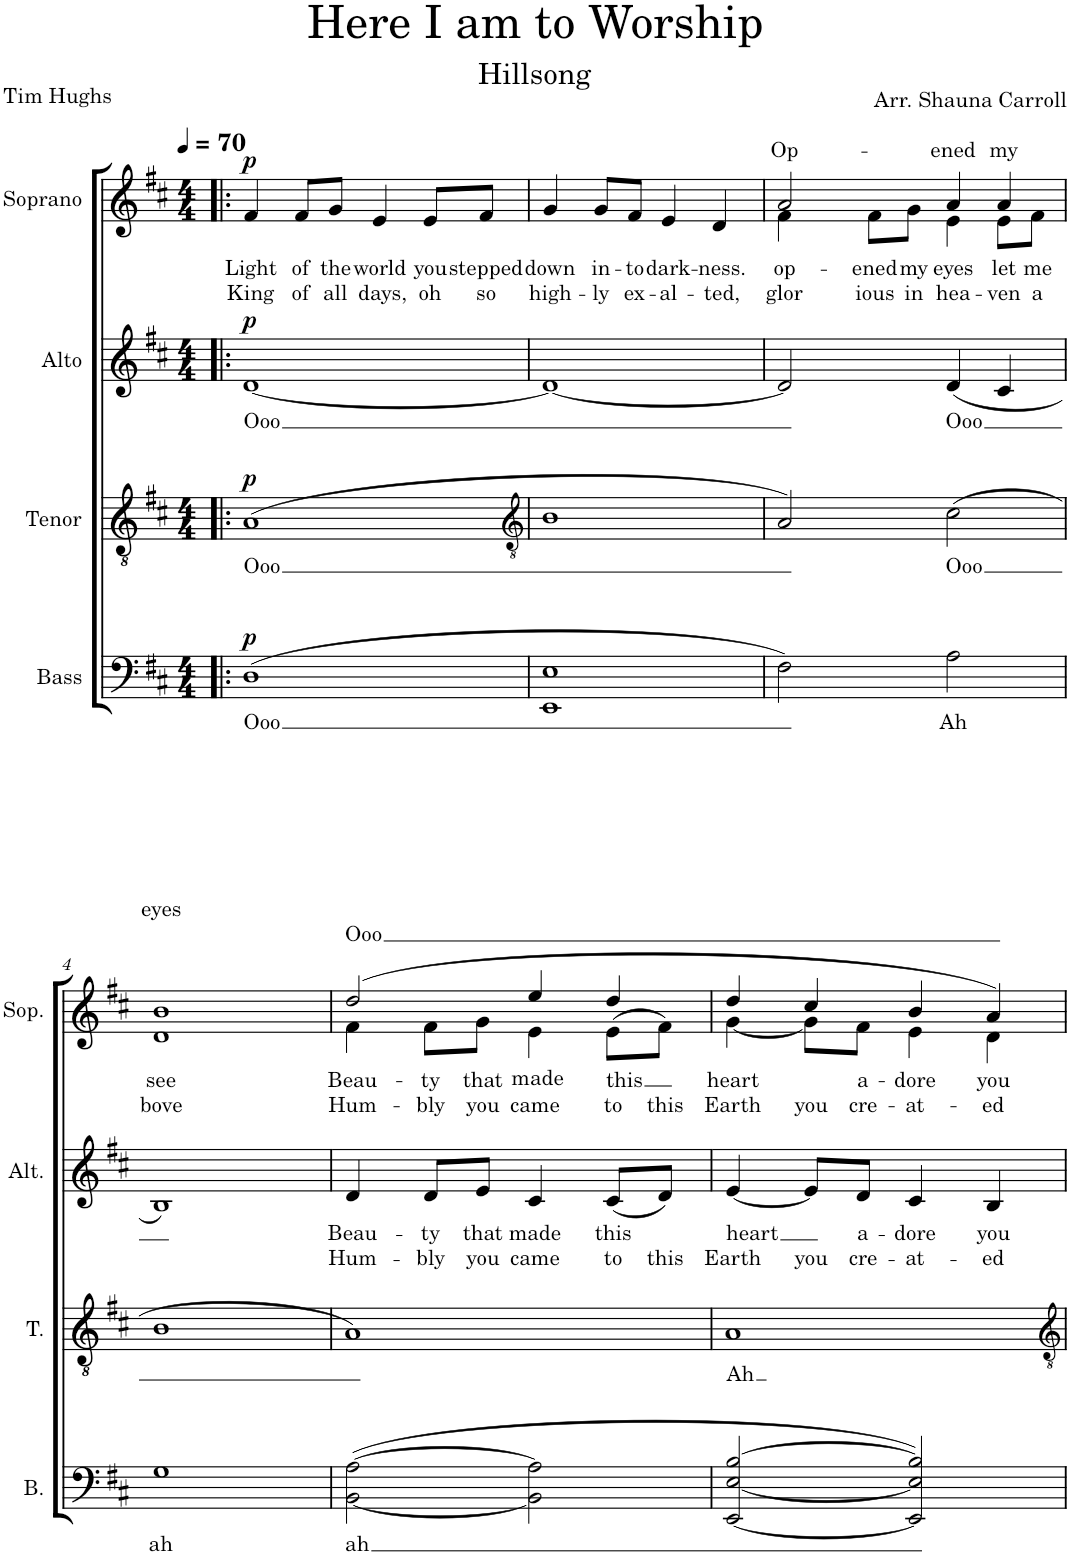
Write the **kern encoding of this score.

**kern	**text	**dynam	**kern	**text	**dynam	**kern	**text	**text	**dynam	**kern	**text	**text	**dynam
*part4	*part4	*part4	*part3	*part3	*part3	*part2	*part2	*part2	*part2	*part1	*part1	*part1	*part1
*staff4	*staff4	*staff4	*staff3	*staff3	*staff3	*staff2	*staff2	*staff2	*staff2	*staff1	*staff1	*staff1	*staff1
*I"Bass	*	*	*I"Tenor	*	*	*I"Alto	*	*	*	*I"Soprano	*	*	*
*I'B.	*	*	*I'T.	*	*	*I'Alt.	*	*	*	*I'Sop.	*	*	*
*clefF4	*	*	*clefGv2	*	*	*clefG2	*	*	*	*clefG2	*	*	*
*k[f#c#]	*	*	*k[f#c#]	*	*	*k[f#c#]	*	*	*	*k[f#c#]	*	*	*
*M4/4	*	*	*M4/4	*	*	*M4/4	*	*	*	*M4/4	*	*	*
*MM70	*	*	*MM70	*	*	*MM70	*	*	*	*MM70	*	*	*
=1!|:	=1!|:	=1!|:	=1!|:	=1!|:	=1!|:	=1!|:	=1!|:	=1!|:	=1!|:	=1!|:	=1!|:	=1!|:	=1!|:
!	!LO:LY:b	!LO:DY:a	!	!LO:LY:b	!LO:DY:a	!	!LO:LY:b	!	!LO:DY:a	!	!LO:LY:b	!LO:LY:b	!LO:DY:a
(1D	Ooo	p	(1A	Ooo	p	[1d	Ooo	.	p	4f#/	Light	King	p
!	!	!	!	!	!	!	!	!	!	!	!LO:LY:b	!LO:LY:b	!
.	.	.	.	.	.	.	.	.	.	8f#/L	of	of	.
!	!	!	!	!	!	!	!	!	!	!	!LO:LY:b	!LO:LY:b	!
.	.	.	.	.	.	.	.	.	.	8g/J	the	all	.
!	!	!	!	!	!	!	!	!	!	!	!LO:LY:b	!LO:LY:b	!
.	.	.	.	.	.	.	.	.	.	4e/	world	days,	.
!	!	!	!	!	!	!	!	!	!	!	!LO:LY:b	!LO:LY:b	!
.	.	.	.	.	.	.	.	.	.	8e/L	you	oh	.
!	!	!	!	!	!	!	!	!	!	!	!LO:LY:b	!LO:LY:b	!
.	.	.	.	.	.	.	.	.	.	8f#/J	stepped	so	.
=2	=2	=2	=2	=2	=2	=2	=2	=2	=2	=2	=2	=2	=2
*	*	*	*clefGv2	*	*	*	*	*	*	*	*	*	*
!	!	!	!	!	!	!	!	!	!	!	!LO:LY:b	!LO:LY:b	!
1EE 1E	.	.	1B	.	.	1d_	.	.	.	4g/	down	high-	.
!	!	!	!	!	!	!	!	!	!	!	!LO:LY:b	!LO:LY:b	!
.	.	.	.	.	.	.	.	.	.	8g/L	in-	-ly	.
!	!	!	!	!	!	!	!	!	!	!	!LO:LY:b	!LO:LY:b	!
.	.	.	.	.	.	.	.	.	.	8f#/J	-to	ex-	.
!	!	!	!	!	!	!	!	!	!	!	!LO:LY:b	!LO:LY:b	!
.	.	.	.	.	.	.	.	.	.	4e/	dark-	-al-	.
!	!	!	!	!	!	!	!	!	!	!	!LO:LY:b	!LO:LY:b	!
.	.	.	.	.	.	.	.	.	.	4d/	-ness.	-ted,	.
=3	=3	=3	=3	=3	=3	=3	=3	=3	=3	=3	=3	=3	=3
!	!	!	!	!	!	!	!	!	!	!	!LO:LY:a	!LO:LY:b	!
*	*	*	*	*	*	*	*	*	*	*^	*	*	*
!	!	!	!	!	!	!	!	!	!	!	!	!LO:LY:b	!	!
2F#\)	.	.	2A/)	.	.	2d/]	.	.	.	2a/	4f#\	op-	glor	.
!	!	!	!	!	!	!	!	!	!	!	!	!LO:LY:b	!LO:LY:b	!
.	.	.	.	.	.	.	.	.	.	.	8f#\L	-ened	ious	.
!	!	!	!	!	!	!	!	!	!	!	!	!LO:LY:b	!LO:LY:b	!
.	.	.	.	.	.	.	.	.	.	.	8g\J	my	in	.
!	!LO:LY:b	!	!	!LO:LY:b	!	!	!LO:LY:b	!	!	!	!	!LO:LY:a	!	!
!	!	!	!	!	!	!	!	!	!	!	!	!LO:LY:b	!LO:LY:b	!
2A\	Ah	.	(2c#\	Ooo	.	(4d/	Ooo	.	.	4a/	4e\	eyes	hea-	.
!	!	!	!	!	!	!	!	!	!	!	!	!LO:LY:a	!	!
!	!	!	!	!	!	!	!	!	!	!	!	!LO:LY:b	!LO:LY:b	!
.	.	.	.	.	.	4c#/	.	.	.	4a/	8e\L	let	-ven	.
!	!	!	!	!	!	!	!	!	!	!	!	!LO:LY:b	!LO:LY:b	!
.	.	.	.	.	.	.	.	.	.	.	8f#\J	me	a	.
!!LO:LB:g=z
=4	=4	=4	=4	=4	=4	=4	=4	=4	=4	=4	=4	=4	=4	=4
!	!LO:LY:b	!	!	!	!	!	!	!	!	!	!	!LO:LY:a	!LO:LY:b	!
*	*	*	*	*	*	*	*	*	*	*v	*v	*	*	*
1G	ah	.	1B	.	.	1B)	.	.	.	1d 1b	eyes	bove	.
=5	=5	=5	=5	=5	=5	=5	=5	=5	=5	=5	=5	=5	=5
!	!LO:LY:b	!	!	!	!	!	!LO:LY:b	!LO:LY:b	!	!	!LO:LY:b	!LO:LY:a	!
*	*	*	*	*	*	*	*	*	*	*^	*	*	*
!	!	!	!	!	!	!	!	!	!	!	!	!	!LO:LY:b	!
([2BB\ [2A\	ah	.	1A)	.	.	4d/	Beau-	Hum-	.	(2dd/	4f#\	.	Hum-	.
!	!	!	!	!	!	!	!LO:LY:b	!LO:LY:b	!	!	!	!LO:LY:b	!LO:LY:b	!
.	.	.	.	.	.	8d/L	-ty	-bly	.	.	8f#\L	-ty	-bly	.
!	!	!	!	!	!	!	!LO:LY:b	!LO:LY:b	!	!	!	!LO:LY:b	!LO:LY:b	!
.	.	.	.	.	.	8e/J	that	you	.	.	8g\J	that	you	.
!	!	!	!	!	!	!	!LO:LY:b	!LO:LY:b	!	!	!	!LO:LY:b	!LO:LY:b	!
2BB\] 2A\]	.	.	.	.	.	4c#/	made	came	.	4ee/	4e\	made	came	.
!	!	!	!	!	!	!	!LO:LY:b	!LO:LY:b	!	!	!	!LO:LY:b	!LO:LY:b	!
.	.	.	.	.	.	(8c#/L	this	to	.	4dd/	(>8e\L	this	to	.
!	!	!	!	!	!	!	!	!LO:LY:b	!	!	!	!	!LO:LY:b	!
.	.	.	.	.	.	8d/J)	.	this	.	.	8f#\J)	.	this	.
=6	=6	=6	=6	=6	=6	=6	=6	=6	=6	=6	=6	=6	=6	=6
!	!	!	!	!LO:LY:b	!	!	!LO:LY:b	!LO:LY:b	!	!	!	!LO:LY:b	!LO:LY:b	!
[2EE/ [2E/ [2B/	.	.	1A	Ah	.	[4e/	heart	Earth	.	4dd/	[4g\	heart	Earth	.
!	!	!	!	!	!	!	!	!LO:LY:b	!	!	!	!	!LO:LY:b	!
.	.	.	.	.	.	8e/L]	.	you	.	4cc#/	8g\L]	.	you	.
!	!	!	!	!	!	!	!LO:LY:b	!LO:LY:b	!	!	!	!LO:LY:b	!LO:LY:b	!
.	.	.	.	.	.	8d/J	a-	cre-	.	.	8f#\J	a-	cre-	.
!	!	!	!	!	!	!	!LO:LY:b	!LO:LY:b	!	!	!	!LO:LY:b	!LO:LY:b	!
2EE/] 2E/] 2B/])	.	.	.	.	.	4c#/	-dore	-at-	.	4b/	4e\	-dore	-at-	.
!	!	!	!	!	!	!	!LO:LY:b	!LO:LY:b	!	!	!	!LO:LY:b	!LO:LY:b	!
.	.	.	.	.	.	4B/	you	-ed	.	4a/)	4d\	you	-ed	.
*	*	*	*	*	*	*	*	*	*	*v	*v	*	*	*
=	=	=	=	=	=	=	=	=	=	=	=	=	=
*-	*-	*-	*-	*-	*-	*-	*-	*-	*-	*-	*-	*-	*-
